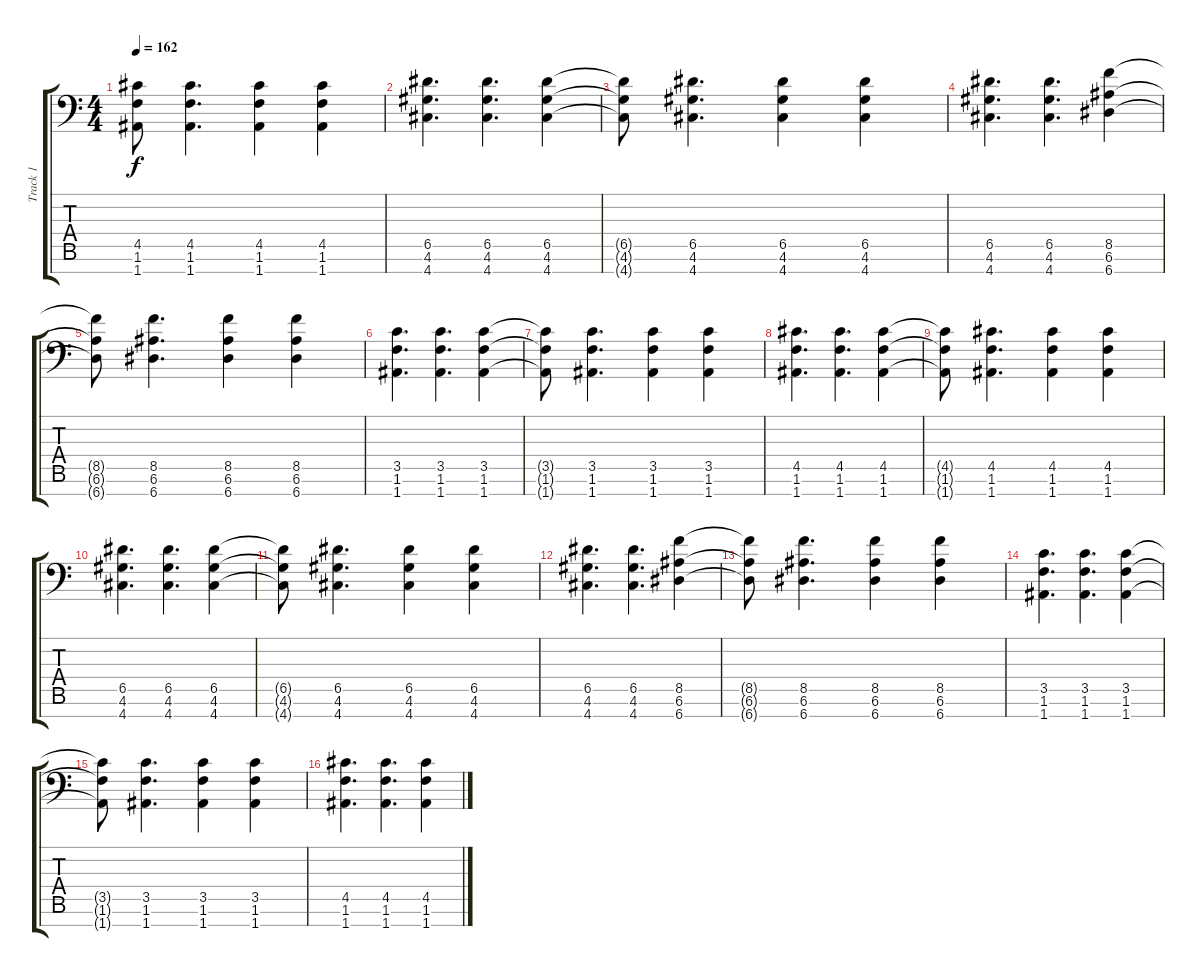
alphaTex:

\track ("Track 1" "Track 1") {instrument distortionguitar}
\staff {score tabs}
\tuning (E4 B3 G3 D3 A2 E2 A1) {hide}
\ts (4 4)
\tempo 162
\clef f4
\ks c
(4.5{t} 1.6{t} 1.7{t}).8{dy f} (4.5 1.6 1.7).4{d} (4.5 1.6 1.7).4 (4.5 1.6 1.7).4 |
(6.5 4.6 4.7).4{d} (6.5 4.6 4.7).4{d} (6.5 4.6 4.7).4 |
(6.5{t} 4.6{t} 4.7{t}).8 (6.5 4.6 4.7).4{d} (6.5 4.6 4.7).4 (6.5 4.6 4.7).4 |
(6.5 4.6 4.7).4{d} (6.5 4.6 4.7).4{d} (8.5 6.6 6.7).4 |
(8.5{t} 6.6{t} 6.7{t}).8 (8.5 6.6 6.7).4{d} (8.5 6.6 6.7).4 (8.5 6.6 6.7).4 |
(3.5 1.6 1.7).4{d} (3.5 1.6 1.7).4{d} (3.5 1.6 1.7).4 |
(3.5{t} 1.6{t} 1.7{t}).8 (3.5 1.6 1.7).4{d} (3.5 1.6 1.7).4 (3.5 1.6 1.7).4 |
(4.5 1.6 1.7).4{d} (4.5 1.6 1.7).4{d} (4.5 1.6 1.7).4 |
(4.5{t} 1.6{t} 1.7{t}).8 (4.5 1.6 1.7).4{d} (4.5 1.6 1.7).4 (4.5 1.6 1.7).4 |
(6.5 4.6 4.7).4{d} (6.5 4.6 4.7).4{d} (6.5 4.6 4.7).4 |
(6.5{t} 4.6{t} 4.7{t}).8 (6.5 4.6 4.7).4{d} (6.5 4.6 4.7).4 (6.5 4.6 4.7).4 |
(6.5 4.6 4.7).4{d} (6.5 4.6 4.7).4{d} (8.5 6.6 6.7).4 |
(8.5{t} 6.6{t} 6.7{t}).8 (8.5 6.6 6.7).4{d} (8.5 6.6 6.7).4 (8.5 6.6 6.7).4 |
(3.5 1.6 1.7).4{d} (3.5 1.6 1.7).4{d} (3.5 1.6 1.7).4 |
(3.5{t} 1.6{t} 1.7{t}).8 (3.5 1.6 1.7).4{d} (3.5 1.6 1.7).4 (3.5 1.6 1.7).4 |
(4.5 1.6 1.7).4{d} (4.5 1.6 1.7).4{d} (4.5 1.6 1.7).4
